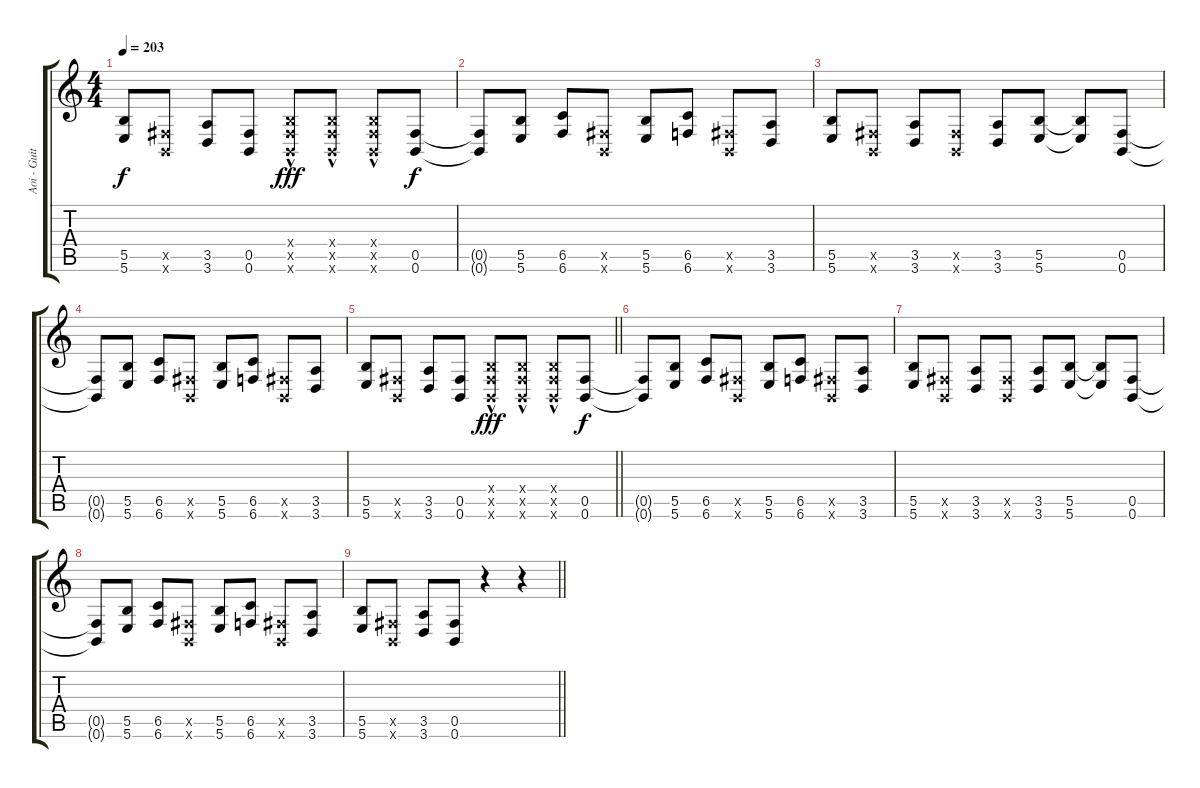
\track ("Aoi - Guitar 2" "Aoi - Guit") {instrument distortionguitar}
\staff {score tabs}
\tuning (Db4 Ab3 E3 B2 Gb2 B1) {hide}
\ts (4 4)
\tempo 203
\clef g2
\ks c
(5.5 5.6).8{dy f} (0.5{x} 0.6{x}).8 (3.5 3.6).8 (0.5 0.6).8 (0.4{hac x} 0.5{hac x} 0.6{hac x}).8{dy fff} (0.4{hac x} 0.5{hac x} 0.6{hac x}).8 (0.4{hac x} 0.5{hac x} 0.6{hac x}).8 (0.5 0.6).8{dy f} |
(0.5{t} 0.6{t}).8 (5.5 5.6).8 (6.5 6.6).8 (0.5{x} 0.6{x}).8 (5.5 5.6).8 (6.5 6.6).8 (0.5{x} 0.6{x}).8 (3.5 3.6).8 |
(5.5 5.6).8 (0.5{x} 0.6{x}).8 (3.5 3.6).8 (0.5{x} 0.6{x}).8 (3.5 3.6).8 (5.5 5.6).8 (5.5{t} 5.6{t}).8 (0.5 0.6).8 |
(0.5{t} 0.6{t}).8 (5.5 5.6).8 (6.5 6.6).8 (0.5{x} 0.6{x}).8 (5.5 5.6).8 (6.5 6.6).8 (0.5{x} 0.6{x}).8 (3.5 3.6).8 |
\barLineRight lightlight
(5.5 5.6).8 (0.5{x} 0.6{x}).8 (3.5 3.6).8 (0.5 0.6).8 (0.4{hac x} 0.5{hac x} 0.6{hac x}).8{dy fff} (0.4{hac x} 0.5{hac x} 0.6{hac x}).8 (0.4{hac x} 0.5{hac x} 0.6{hac x}).8 (0.5 0.6).8{dy f} |
\section ("" "")
(0.5{t} 0.6{t}).8 (5.5 5.6).8 (6.5 6.6).8 (0.5{x} 0.6{x}).8 (5.5 5.6).8 (6.5 6.6).8 (0.5{x} 0.6{x}).8 (3.5 3.6).8 |
(5.5 5.6).8 (0.5{x} 0.6{x}).8 (3.5 3.6).8 (0.5{x} 0.6{x}).8 (3.5 3.6).8 (5.5 5.6).8 (5.5{t} 5.6{t}).8 (0.5 0.6).8 |
(0.5{t} 0.6{t}).8 (5.5 5.6).8 (6.5 6.6).8 (0.5{x} 0.6{x}).8 (5.5 5.6).8 (6.5 6.6).8 (0.5{x} 0.6{x}).8 (3.5 3.6).8 |
\barLineRight lightlight
(5.5 5.6).8 (0.5{x} 0.6{x}).8 (3.5 3.6).8 (0.5 0.6).8 r.4 r.4
